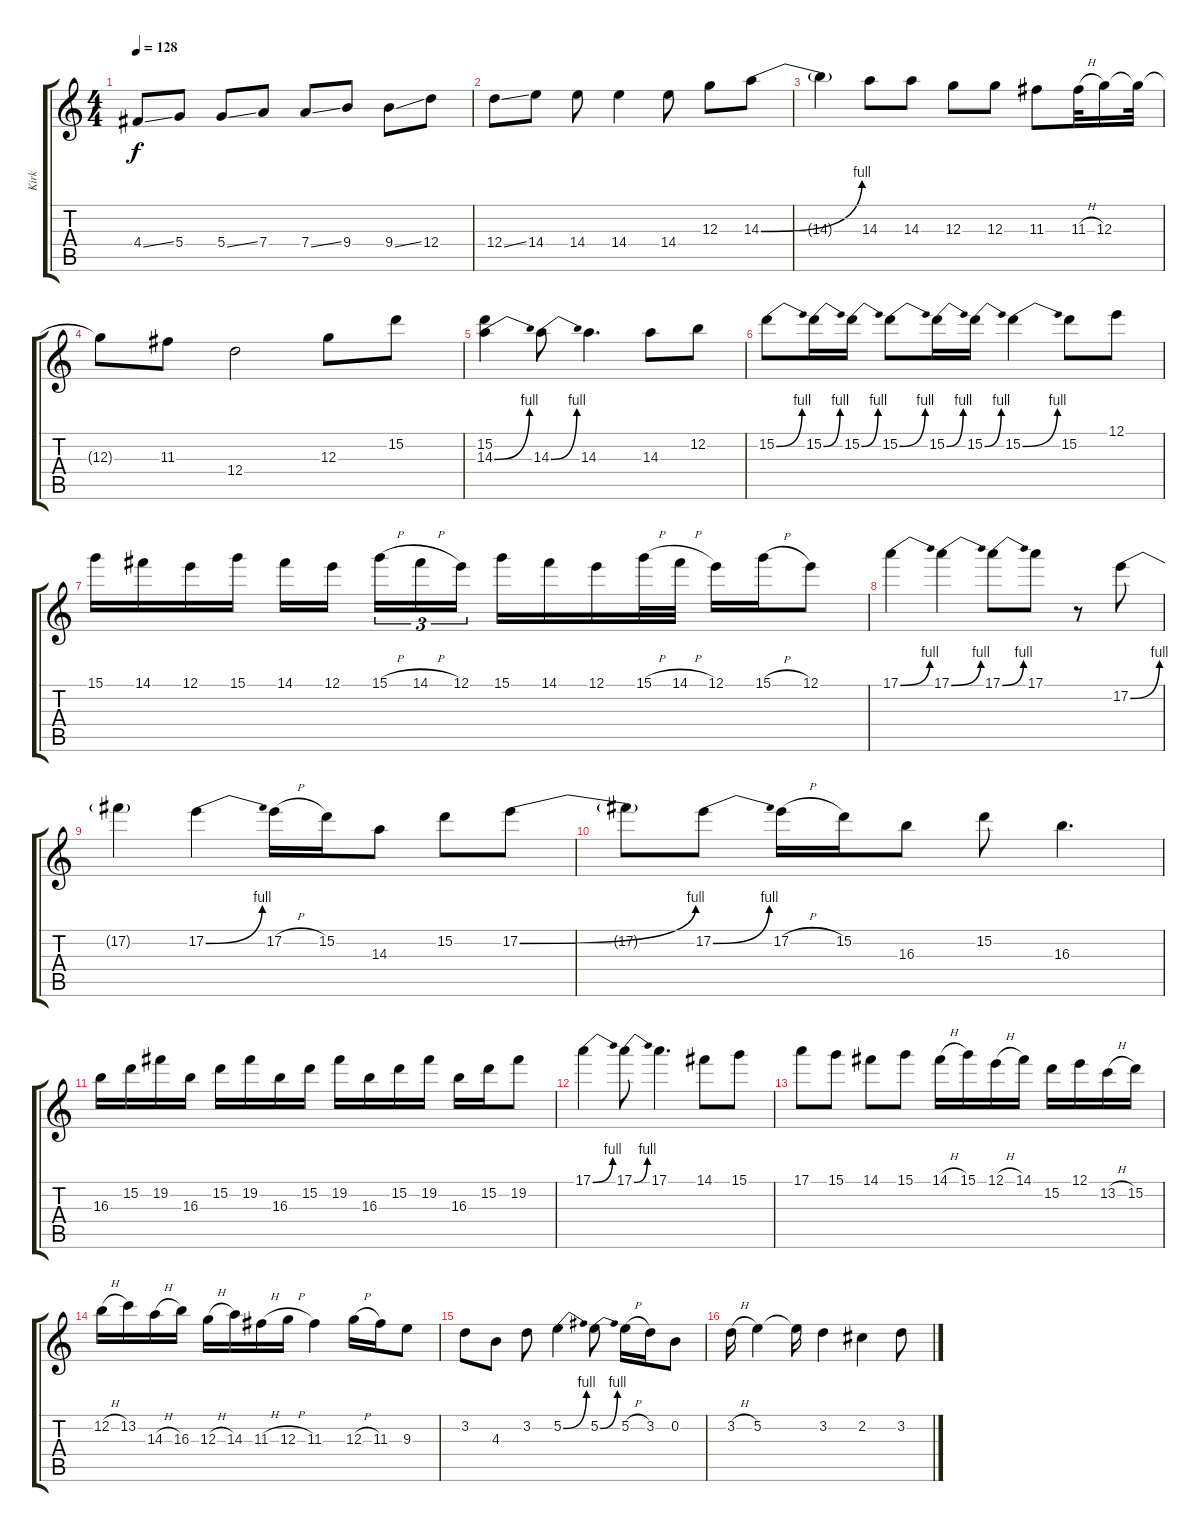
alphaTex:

\track ("Kirk" "Kirk") {instrument distortionguitar}
\staff {score tabs}
\tuning (E4 B3 G3 D3 A2 E2) {hide}
\ts (4 4)
\tempo 128
\clef g2
\ks c
4.4{ss}.8{dy f} 5.4.8 5.4{ss}.8 7.4.8 7.4{ss}.8 9.4.8 9.4{ss}.8 12.4.8 |
12.4{ss}.8 14.4.8 14.4.8 14.4.4 14.4.8 12.3.8 14.3{be (bend 0 0 60 4)}.8 |
14.3{t}.4 14.3.8 14.3.8 12.3.8 12.3.8 11.3.8 11.3{h}.32 12.3.16 12.3{t}.32 |
12.3{t}.8 11.3.8 12.4.2 12.3.8 15.2.8 |
(15.2 14.3{be (bend 0 0 60 4)}).4 14.3{be (bend 0 0 60 4)}.8 14.3.4{d} 14.3.8 12.2.8 |
15.2{be (bend 0 0 60 4)}.8 15.2{be (bend 0 0 60 4)}.16 15.2{be (bend 0 0 60 4)}.16 15.2{be (bend 0 0 60 4)}.8 15.2{be (bend 0 0 60 4)}.16 15.2{be (bend 0 0 60 4)}.16 15.2{be (bend 0 0 60 4)}.4 15.2.8 12.1.8 |
15.1.16 14.1.16 12.1.16 15.1.16 14.1.16 12.1.16{beam splitsecondary} 15.1{h}.16{tu (3 2)} 14.1{h}.16{tu (3 2)} 12.1.16{tu (3 2)} 15.1.16 14.1.16 12.1.16 15.1{h}.32 14.1{h}.32 12.1.16 15.1{h}.16 12.1.8 |
17.1{be (bend 0 0 60 4)}.4 17.1{be (bend 0 0 60 4)}.4 17.1{be (bend 0 0 60 4)}.8 17.1.8 r.8 17.2{be (bend 0 0 60 4)}.8 |
17.2{t}.4 17.2{be (bend 0 0 60 4)}.4 17.2{h}.16 15.2.16 14.3.8 15.2.8 17.2{be (bend 0 0 60 4)}.8 |
17.2{t}.8 17.2{be (bend 0 0 60 4)}.8 17.2{h}.16 15.2.16 16.3.8 15.2.8 16.3.4{d} |
16.3.16 15.2.16 19.2.16 16.3.16 15.2.16 19.2.16 16.3.16 15.2.16 19.2.16 16.3.16 15.2.16 19.2.16 16.3.16 15.2.16 19.2.8 |
17.1{be (bend 0 0 60 4)}.4 17.1{be (bend 0 0 60 4)}.8 17.1.4{d} 14.1.8 15.1.8 |
17.1.8 15.1.8 14.1.8 15.1.8 14.1{h}.16 15.1.16 12.1{h}.16 14.1.16 15.2.16 12.1.16 13.2{h}.16 15.2.16 |
12.2{h}.16 13.2.16 14.3{h}.16 16.3.16 12.3{h}.16 14.3.16 11.3{h}.16 12.3{h}.16 11.3.4 12.3{h}.16 11.3.16 9.3.8 |
3.2.8 4.3.8 3.2.8 5.2{be (bend 0 0 60 4)}.4 5.2{be (bend 0 0 60 4)}.8 5.2{h}.16 3.2.16 0.2.8 |
3.2{h}.16 5.2.4 5.2{t}.16 3.2.4 2.2.4 3.2.8
